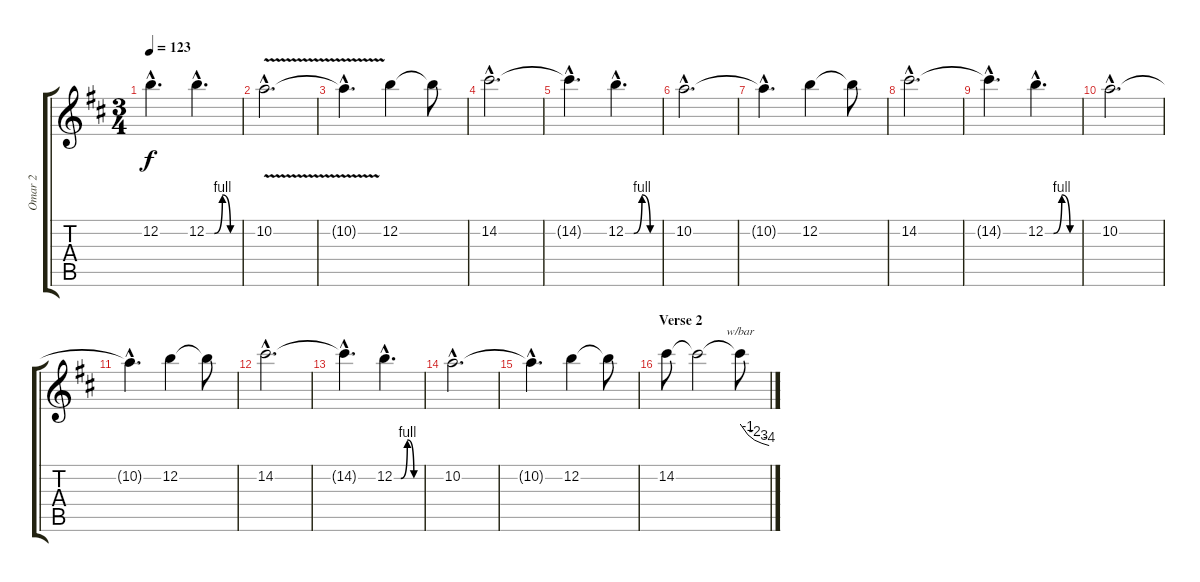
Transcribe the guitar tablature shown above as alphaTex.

\track ("Omar 2" "Omar 2") {instrument distortionguitar}
\staff {score tabs}
\tuning (E4 B3 G3 D3 A2 E2) {hide}
\ts (3 4)
\tempo 123
\clef g2
\ks d
12.2{hac t}.4{d dy f} 12.2{be (custom 0 0 15 0 30 4 45 0 60 0) hac}.4{d} |
10.2{v hac}.2{d} |
10.2{hac t}.4{d} 12.2.4 12.2{t}.8 |
\section ("" "")
14.2{hac}.2{d} |
14.2{hac t}.4{d} 12.2{be (custom 0 0 15 0 30 4 45 0 60 0) hac}.4{d} |
10.2{hac}.2{d} |
10.2{hac t}.4{d} 12.2.4 12.2{t}.8 |
\section ("" "")
14.2{hac}.2{d} |
14.2{hac t}.4{d} 12.2{be (custom 0 0 15 0 30 4 45 0 60 0) hac}.4{d} |
10.2{hac}.2{d} |
10.2{hac t}.4{d} 12.2.4 12.2{t}.8 |
\section ("" "")
14.2{hac}.2{d} |
14.2{hac t}.4{d} 12.2{be (custom 0 0 15 0 30 4 45 0 60 0) hac}.4{d} |
10.2{hac}.2{d} |
10.2{hac t}.4{d} 12.2.4 12.2{t}.8 |
\section ("" "Verse 2")
14.2.8 14.2{t}.2 14.2{t}.8{tbe (custom default 0 0 16 -4 30 -8 45 -12 60 -16)}
